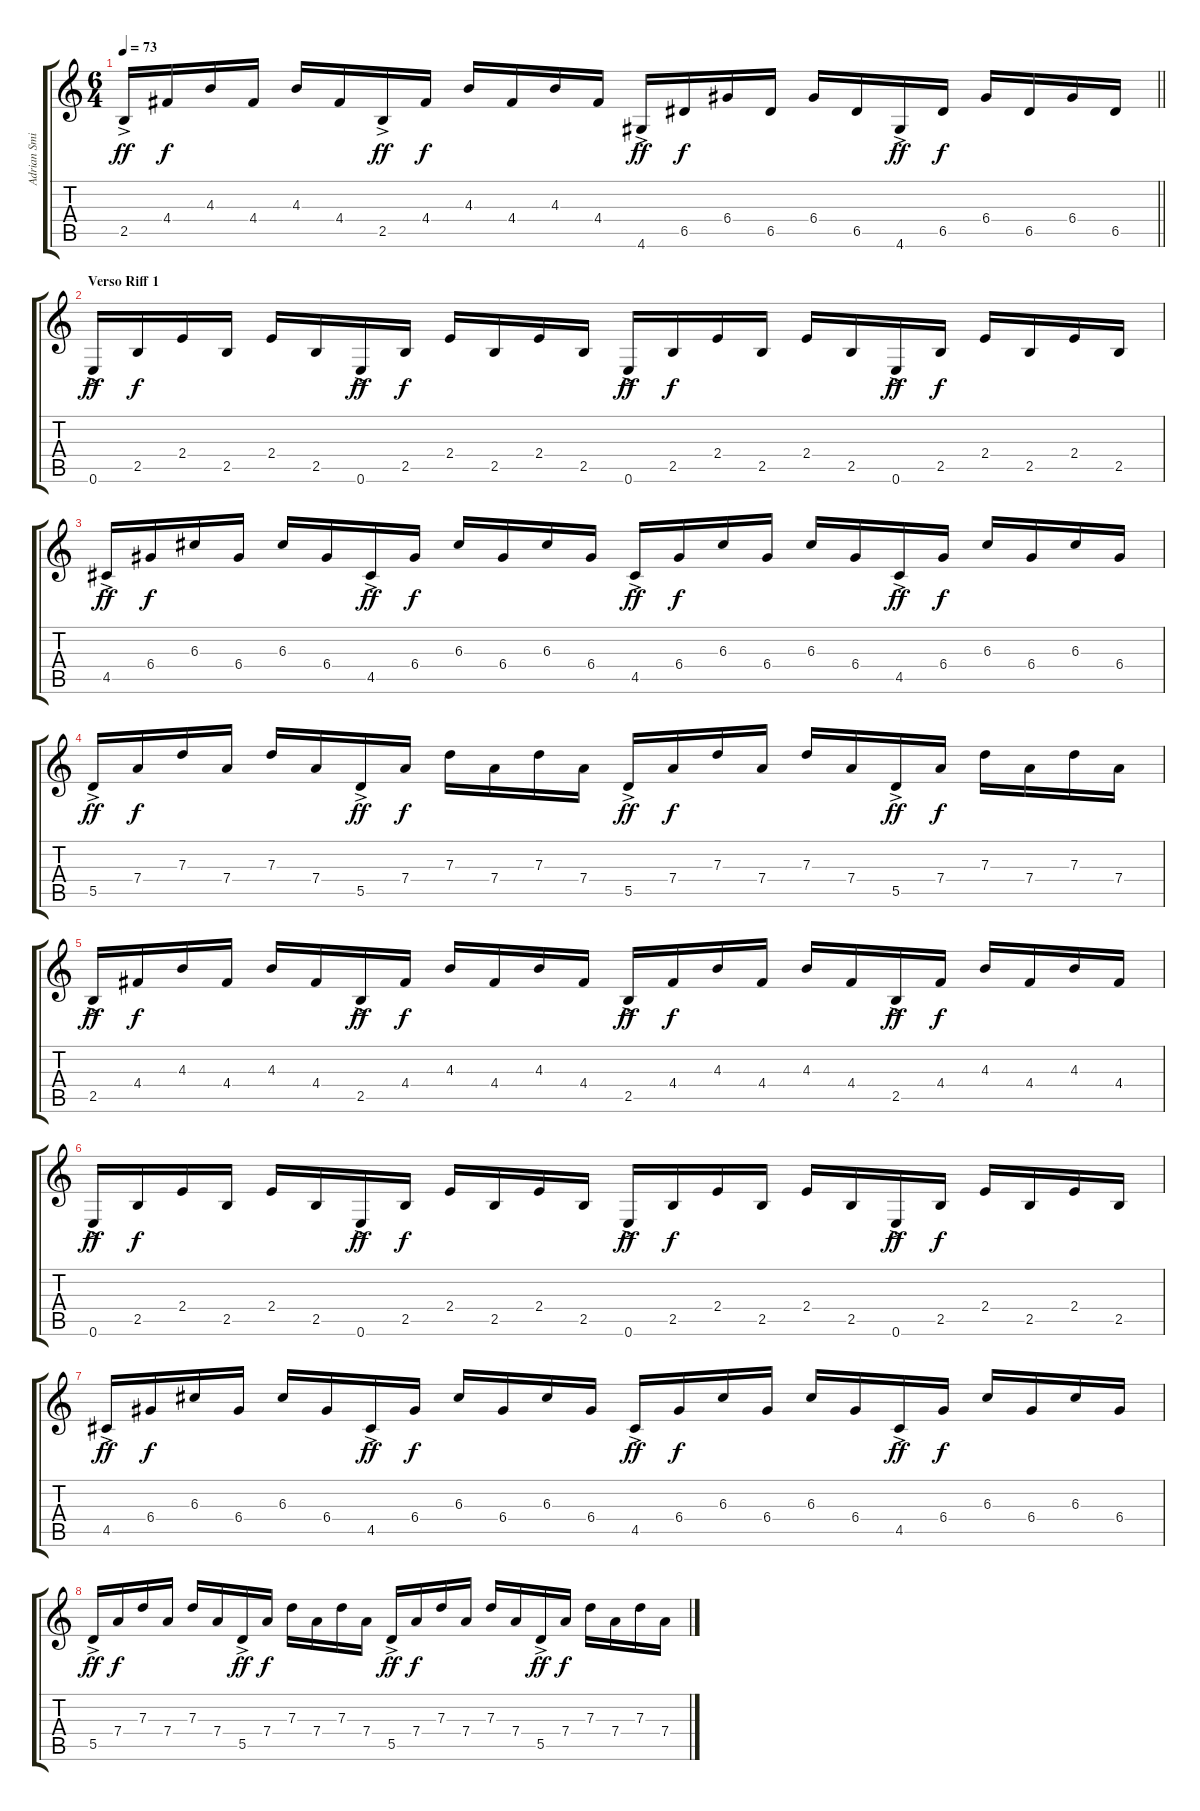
\track ("Adrian Smith" "Adrian Smi") {instrument distortionguitar}
\staff {score tabs}
\tuning (E4 B3 G3 D3 A2 E2) {hide}
\ts (6 4)
\tempo 73
\clef g2
\barLineRight lightlight
\ks c
2.5{ac}.16{dy ff} 4.4.16{dy f} 4.3.16 4.4.16 4.3.16 4.4.16 2.5{ac}.16{dy ff} 4.4.16{dy f} 4.3.16 4.4.16 4.3.16 4.4.16 4.6{ac}.16{dy ff} 6.5.16{dy f} 6.4.16 6.5.16 6.4.16 6.5.16 4.6{ac}.16{dy ff} 6.5.16{dy f} 6.4.16 6.5.16 6.4.16 6.5.16 |
\section ("" "Verso Riff 1")
0.6{ac}.16{dy ff} 2.5.16{dy f} 2.4.16 2.5.16 2.4.16 2.5.16 0.6{ac}.16{dy ff} 2.5.16{dy f} 2.4.16 2.5.16 2.4.16 2.5.16 0.6{ac}.16{dy ff} 2.5.16{dy f} 2.4.16 2.5.16 2.4.16 2.5.16 0.6{ac}.16{dy ff} 2.5.16{dy f} 2.4.16 2.5.16 2.4.16 2.5.16 |
4.5{ac}.16{dy ff} 6.4.16{dy f} 6.3.16 6.4.16 6.3.16 6.4.16 4.5{ac}.16{dy ff} 6.4.16{dy f} 6.3.16 6.4.16 6.3.16 6.4.16 4.5{ac}.16{dy ff} 6.4.16{dy f} 6.3.16 6.4.16 6.3.16 6.4.16 4.5{ac}.16{dy ff} 6.4.16{dy f} 6.3.16 6.4.16 6.3.16 6.4.16 |
5.5{ac}.16{dy ff} 7.4.16{dy f} 7.3.16 7.4.16 7.3.16 7.4.16 5.5{ac}.16{dy ff} 7.4.16{dy f} 7.3.16 7.4.16 7.3.16 7.4.16 5.5{ac}.16{dy ff} 7.4.16{dy f} 7.3.16 7.4.16 7.3.16 7.4.16 5.5{ac}.16{dy ff} 7.4.16{dy f} 7.3.16 7.4.16 7.3.16 7.4.16 |
2.5{ac}.16{dy ff} 4.4.16{dy f} 4.3.16 4.4.16 4.3.16 4.4.16 2.5{ac}.16{dy ff} 4.4.16{dy f} 4.3.16 4.4.16 4.3.16 4.4.16 2.5{ac}.16{dy ff} 4.4.16{dy f} 4.3.16 4.4.16 4.3.16 4.4.16 2.5{ac}.16{dy ff} 4.4.16{dy f} 4.3.16 4.4.16 4.3.16 4.4.16 |
0.6{ac}.16{dy ff} 2.5.16{dy f} 2.4.16 2.5.16 2.4.16 2.5.16 0.6{ac}.16{dy ff} 2.5.16{dy f} 2.4.16 2.5.16 2.4.16 2.5.16 0.6{ac}.16{dy ff} 2.5.16{dy f} 2.4.16 2.5.16 2.4.16 2.5.16 0.6{ac}.16{dy ff} 2.5.16{dy f} 2.4.16 2.5.16 2.4.16 2.5.16 |
4.5{ac}.16{dy ff} 6.4.16{dy f} 6.3.16 6.4.16 6.3.16 6.4.16 4.5{ac}.16{dy ff} 6.4.16{dy f} 6.3.16 6.4.16 6.3.16 6.4.16 4.5{ac}.16{dy ff} 6.4.16{dy f} 6.3.16 6.4.16 6.3.16 6.4.16 4.5{ac}.16{dy ff} 6.4.16{dy f} 6.3.16 6.4.16 6.3.16 6.4.16 |
5.5{ac}.16{dy ff} 7.4.16{dy f} 7.3.16 7.4.16 7.3.16 7.4.16 5.5{ac}.16{dy ff} 7.4.16{dy f} 7.3.16 7.4.16 7.3.16 7.4.16 5.5{ac}.16{dy ff} 7.4.16{dy f} 7.3.16 7.4.16 7.3.16 7.4.16 5.5{ac}.16{dy ff} 7.4.16{dy f} 7.3.16 7.4.16 7.3.16 7.4.16
